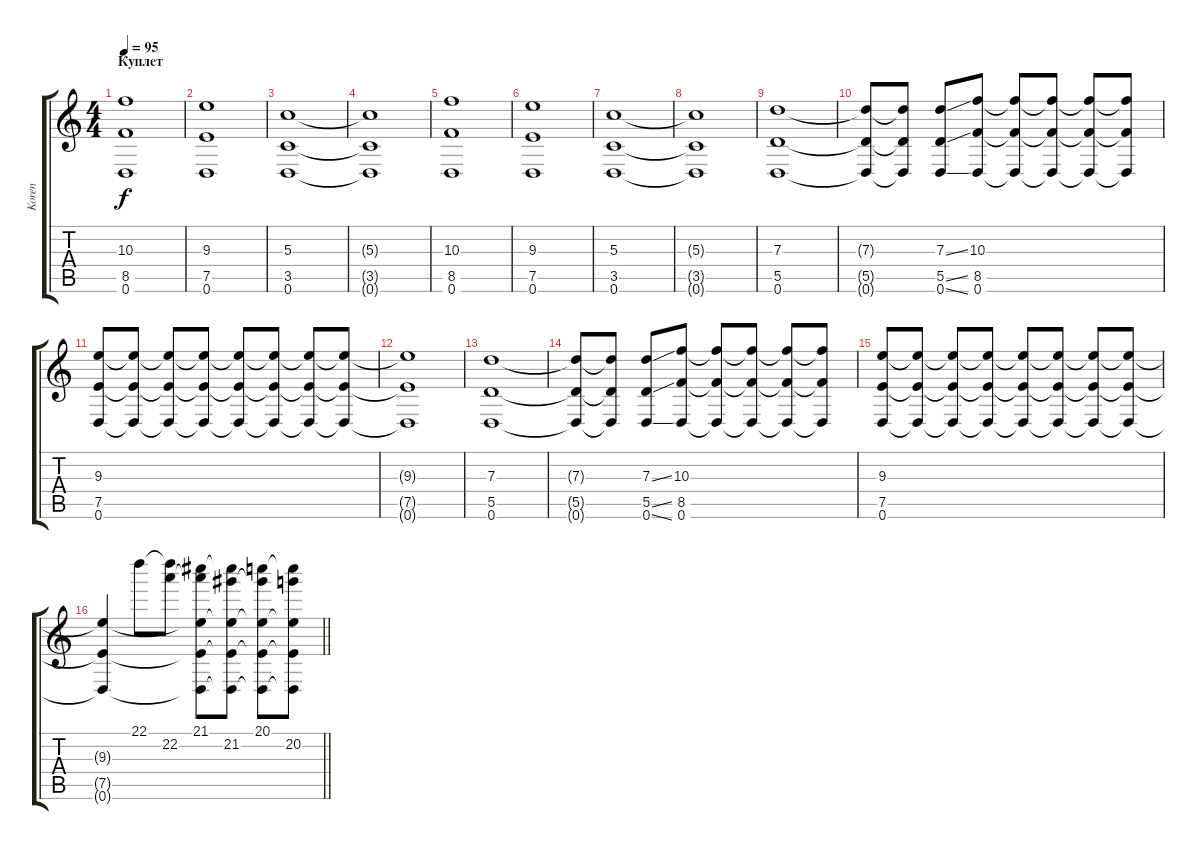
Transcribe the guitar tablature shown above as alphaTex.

\track ("Koren" "Koren") {instrument distortionguitar}
\staff {score tabs}
\tuning (E4 B3 G3 D3 A2 D2) {hide}
\ts (4 4)
\section ("" "Куплет")
\tempo 95
\clef g2
\ks c
(10.3 8.5 0.6).1{dy f} |
(9.3 7.5 0.6).1 |
(5.3 3.5 0.6).1 |
(5.3{t} 3.5{t} 0.6{t}).1 |
(10.3 8.5 0.6).1 |
(9.3 7.5 0.6).1 |
(5.3 3.5 0.6).1 |
(5.3{t} 3.5{t} 0.6{t}).1 |
(7.3 5.5 0.6).1 |
(7.3{t} 5.5{t} 0.6{t}).8 (7.3{t} 5.5{t} 0.6{t}).8 (7.3{ss} 5.5{ss} 0.6{ss}).8 (10.3 8.5 0.6).8 (10.3{t} 8.5{t} 0.6{t}).8 (10.3{t} 8.5{t} 0.6{t}).8 (10.3{t} 8.5{t} 0.6{t}).8 (10.3{t} 8.5{t} 0.6{t}).8 |
(9.3 7.5 0.6).8 (9.3{t} 7.5{t} 0.6{t}).8 (9.3{t} 7.5{t} 0.6{t}).8 (9.3{t} 7.5{t} 0.6{t}).8 (9.3{t} 7.5{t} 0.6{t}).8 (9.3{t} 7.5{t} 0.6{t}).8 (9.3{t} 7.5{t} 0.6{t}).8 (9.3{t} 7.5{t} 0.6{t}).8 |
(9.3{t} 7.5{t} 0.6{t}).1 |
(7.3 5.5 0.6).1 |
(7.3{t} 5.5{t} 0.6{t}).8 (7.3{t} 5.5{t} 0.6{t}).8 (7.3{ss} 5.5{ss} 0.6{ss}).8 (10.3 8.5 0.6).8 (10.3{t} 8.5{t} 0.6{t}).8 (10.3{t} 8.5{t} 0.6{t}).8 (10.3{t} 8.5{t} 0.6{t}).8 (10.3{t} 8.5{t} 0.6{t}).8 |
(9.3 7.5 0.6).8 (9.3{t} 7.5{t} 0.6{t}).8 (9.3{t} 7.5{t} 0.6{t}).8 (9.3{t} 7.5{t} 0.6{t}).8 (9.3{t} 7.5{t} 0.6{t}).8 (9.3{t} 7.5{t} 0.6{t}).8 (9.3{t} 7.5{t} 0.6{t}).8 (9.3{t} 7.5{t} 0.6{t}).8 |
\barLineRight lightlight
(9.3{t} 7.5{t} 0.6{t}).4 22.1.8 (22.1{t} 22.2).8 (21.1 22.2{t} 9.3{t} 7.5{t} 0.6{t}).8 (21.1{t} 21.2 9.3{t} 7.5{t} 0.6{t}).8 (20.1 21.2{t} 9.3{t} 7.5{t} 0.6{t}).8 (20.1{t} 20.2 9.3{t} 7.5{t} 0.6{t}).8
